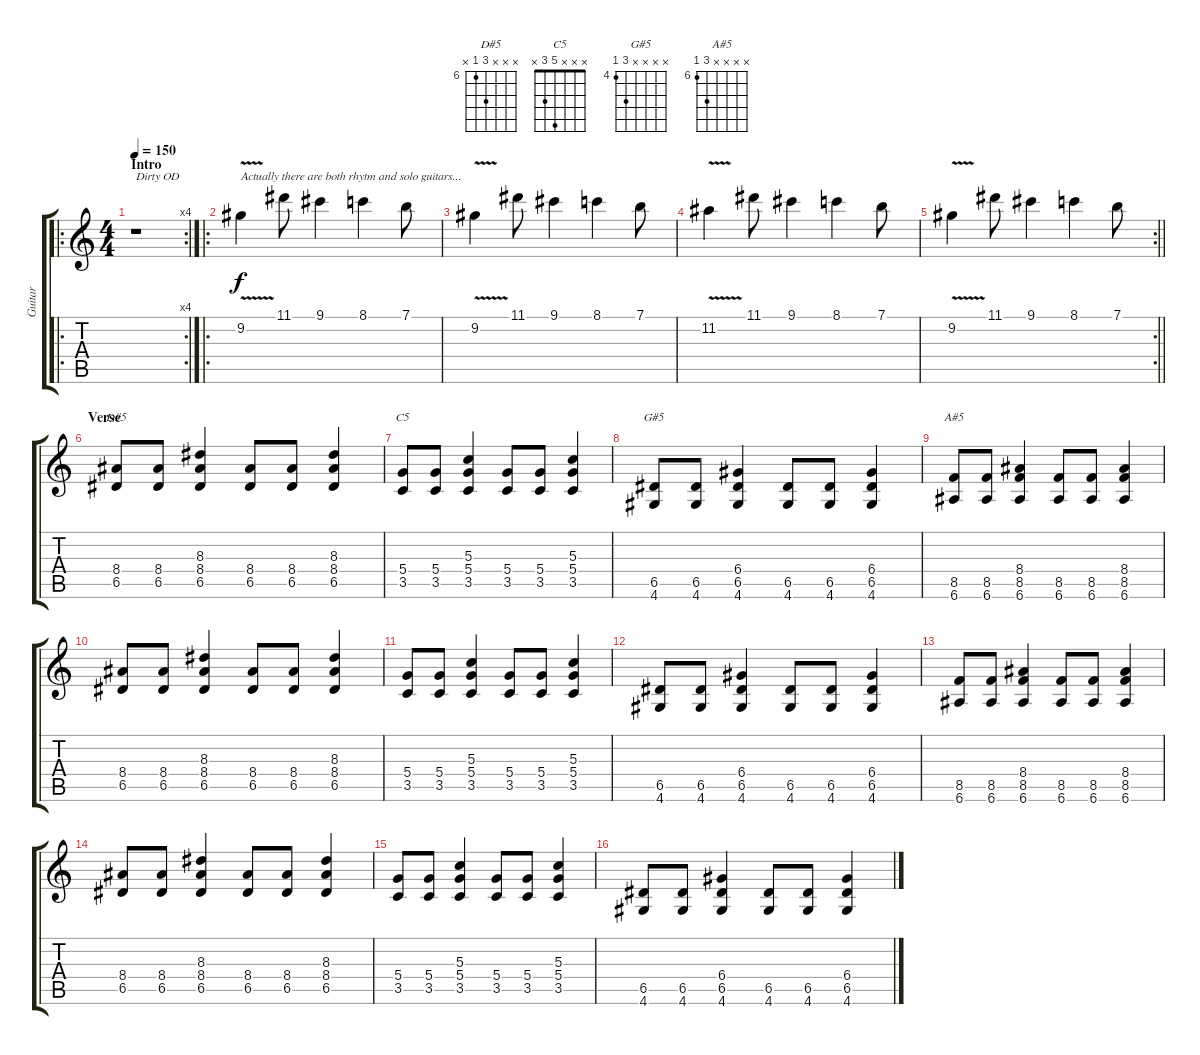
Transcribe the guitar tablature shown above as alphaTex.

\track ("Guitar" "Guitar") {instrument electricguitarclean}
\staff {score tabs}
\tuning (E4 B3 G3 D3 A2 E2) {hide}
\chord ("D#5" x x x 8 6 x) {firstfret 6}
\chord ("C5" x x x 5 3 x)
\chord ("G#5" x x x x 6 4) {firstfret 4}
\chord ("A#5" x x x x 8 6) {firstfret 6}
\ro
\rc 4
\ts (4 4)
\section ("" "Intro")
\tempo 150
\clef g2
\ks c
r.1{txt "Dirty OD" dy f instrument electricguitarclean} |
\ro
9.2{v}.4{txt "Actually there are both rhytm and solo guitars..." volume 13 instrument overdrivenguitar} 11.1.8 9.1.4 8.1.4 7.1.8 |
9.2{v}.4 11.1.8 9.1.4 8.1.4 7.1.8 |
11.2{v}.4 11.1.8 9.1.4 8.1.4 7.1.8 |
\rc 2
\barLineRight lightlight
9.2{v}.4 11.1.8 9.1.4 8.1.4 7.1.8 |
\section ("" "Verse")
(8.4 6.5).8{ch "D#5" volume 10 instrument distortionguitar} (8.4 6.5).8 (8.3 8.4 6.5).4 (8.4 6.5).8 (8.4 6.5).8 (8.3 8.4 6.5).4 |
(5.4 3.5).8{ch "C5"} (5.4 3.5).8 (5.3 5.4 3.5).4 (5.4 3.5).8 (5.4 3.5).8 (5.3 5.4 3.5).4 |
(6.5 4.6).8{ch "G#5"} (6.5 4.6).8 (6.4 6.5 4.6).4 (6.5 4.6).8 (6.5 4.6).8 (6.4 6.5 4.6).4 |
(8.5 6.6).8{ch "A#5"} (8.5 6.6).8 (8.4 8.5 6.6).4 (8.5 6.6).8 (8.5 6.6).8 (8.4 8.5 6.6).4 |
(8.4 6.5).8{volume 10 instrument distortionguitar} (8.4 6.5).8 (8.3 8.4 6.5).4 (8.4 6.5).8 (8.4 6.5).8 (8.3 8.4 6.5).4 |
(5.4 3.5).8 (5.4 3.5).8 (5.3 5.4 3.5).4 (5.4 3.5).8 (5.4 3.5).8 (5.3 5.4 3.5).4 |
(6.5 4.6).8 (6.5 4.6).8 (6.4 6.5 4.6).4 (6.5 4.6).8 (6.5 4.6).8 (6.4 6.5 4.6).4 |
(8.5 6.6).8 (8.5 6.6).8 (8.4 8.5 6.6).4 (8.5 6.6).8 (8.5 6.6).8 (8.4 8.5 6.6).4 |
(8.4 6.5).8{volume 10 instrument distortionguitar} (8.4 6.5).8 (8.3 8.4 6.5).4 (8.4 6.5).8 (8.4 6.5).8 (8.3 8.4 6.5).4 |
(5.4 3.5).8 (5.4 3.5).8 (5.3 5.4 3.5).4 (5.4 3.5).8 (5.4 3.5).8 (5.3 5.4 3.5).4 |
(6.5 4.6).8 (6.5 4.6).8 (6.4 6.5 4.6).4 (6.5 4.6).8 (6.5 4.6).8 (6.4 6.5 4.6).4
